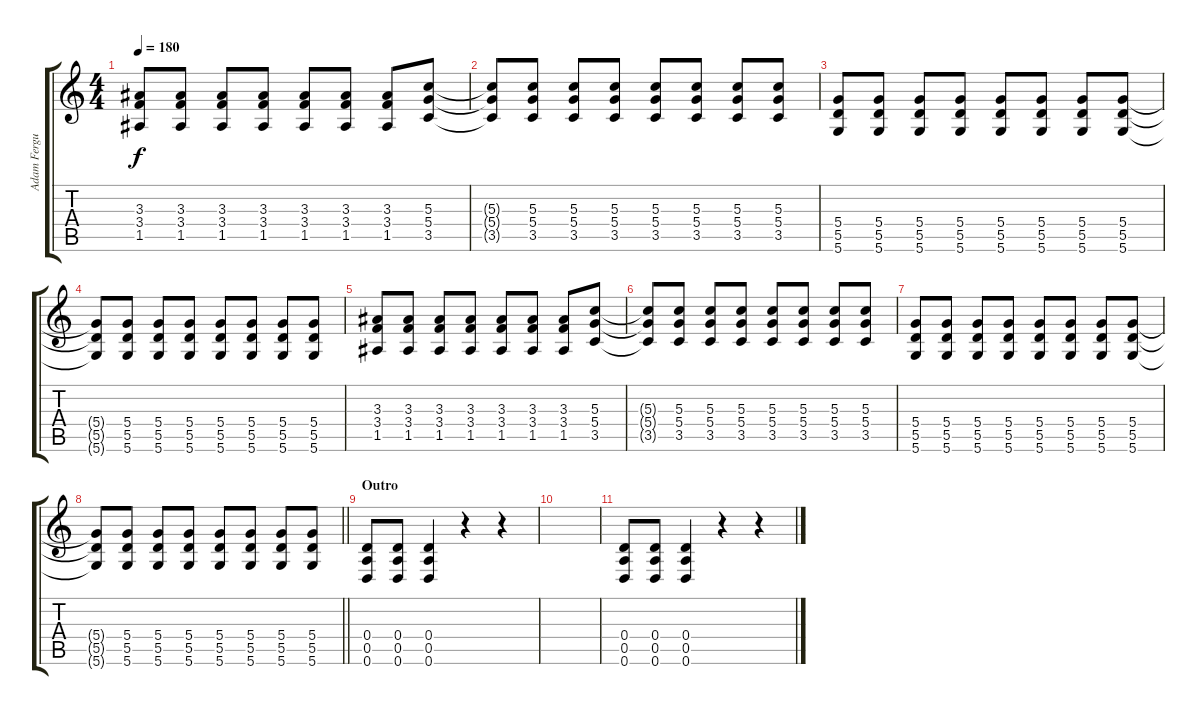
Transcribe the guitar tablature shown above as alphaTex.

\track ("Adam Ferguson - Guitar" "Adam Fergu") {instrument distortionguitar}
\staff {score tabs}
\tuning (E4 B3 G3 D3 A2 D2) {hide}
\ts (4 4)
\tempo 180
\clef g2
\ks c
(3.3 3.4 1.5).8{dy f} (3.3 3.4 1.5).8 (3.3 3.4 1.5).8 (3.3 3.4 1.5).8 (3.3 3.4 1.5).8 (3.3 3.4 1.5).8 (3.3 3.4 1.5).8 (5.3 5.4 3.5).8 |
(5.3{t} 5.4{t} 3.5{t}).8 (5.3 5.4 3.5).8 (5.3 5.4 3.5).8 (5.3 5.4 3.5).8 (5.3 5.4 3.5).8 (5.3 5.4 3.5).8 (5.3 5.4 3.5).8 (5.3 5.4 3.5).8 |
(5.4 5.5 5.6).8 (5.4 5.5 5.6).8 (5.4 5.5 5.6).8 (5.4 5.5 5.6).8 (5.4 5.5 5.6).8 (5.4 5.5 5.6).8 (5.4 5.5 5.6).8 (5.4 5.5 5.6).8 |
(5.4{t} 5.5{t} 5.6{t}).8 (5.4 5.5 5.6).8 (5.4 5.5 5.6).8 (5.4 5.5 5.6).8 (5.4 5.5 5.6).8 (5.4 5.5 5.6).8 (5.4 5.5 5.6).8 (5.4 5.5 5.6).8 |
(3.3 3.4 1.5).8 (3.3 3.4 1.5).8 (3.3 3.4 1.5).8 (3.3 3.4 1.5).8 (3.3 3.4 1.5).8 (3.3 3.4 1.5).8 (3.3 3.4 1.5).8 (5.3 5.4 3.5).8 |
(5.3{t} 5.4{t} 3.5{t}).8 (5.3 5.4 3.5).8 (5.3 5.4 3.5).8 (5.3 5.4 3.5).8 (5.3 5.4 3.5).8 (5.3 5.4 3.5).8 (5.3 5.4 3.5).8 (5.3 5.4 3.5).8 |
(5.4 5.5 5.6).8 (5.4 5.5 5.6).8 (5.4 5.5 5.6).8 (5.4 5.5 5.6).8 (5.4 5.5 5.6).8 (5.4 5.5 5.6).8 (5.4 5.5 5.6).8 (5.4 5.5 5.6).8 |
\barLineRight lightlight
(5.4{t} 5.5{t} 5.6{t}).8 (5.4 5.5 5.6).8 (5.4 5.5 5.6).8 (5.4 5.5 5.6).8 (5.4 5.5 5.6).8 (5.4 5.5 5.6).8 (5.4 5.5 5.6).8 (5.4 5.5 5.6).8 |
\section ("" "Outro")
(0.4 0.5 0.6).8 (0.4 0.5 0.6).8 (0.4 0.5 0.6).4 r.4 r.4 |
|
(0.4 0.5 0.6).8 (0.4 0.5 0.6).8 (0.4 0.5 0.6).4 r.4 r.4
